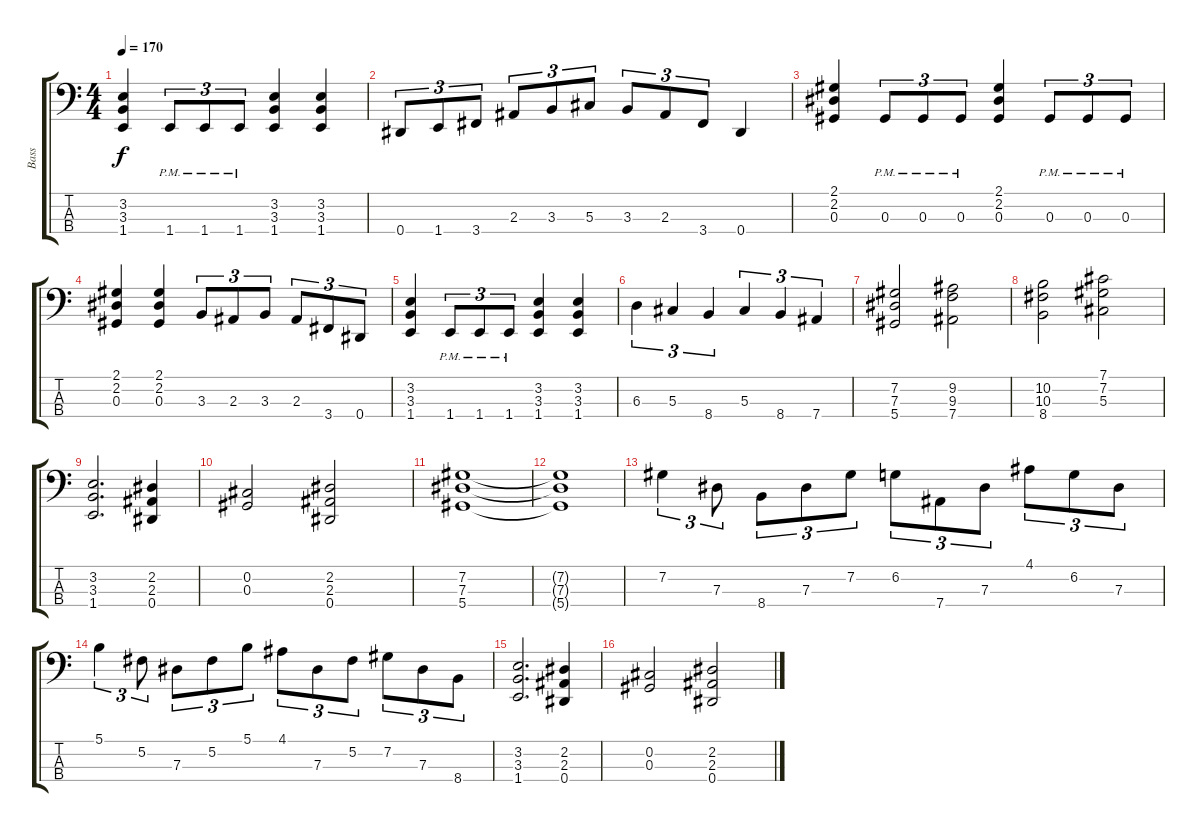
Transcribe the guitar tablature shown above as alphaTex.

\track ("Bass" "Bass") {instrument electricbasspick}
\staff {score tabs}
\tuning (Gb2 Db2 Ab1 Eb1) {hide}
\ts (4 4)
\tempo 170
\clef f4
\ks c
(3.2 3.3 1.4).4{dy f} 1.4{pm}.8{tu (3 2)} 1.4{pm}.8{tu (3 2)} 1.4{pm}.8{tu (3 2)} (3.2 3.3 1.4).4 (3.2 3.3 1.4).4 |
0.4.8{tu (3 2)} 1.4.8{tu (3 2)} 3.4.8{tu (3 2)} 2.3.8{tu (3 2)} 3.3.8{tu (3 2)} 5.3.8{tu (3 2)} 3.3.8{tu (3 2)} 2.3.8{tu (3 2)} 3.4.8{tu (3 2)} 0.4.4 |
(2.1 2.2 0.3).4 0.3{pm}.8{tu (3 2)} 0.3{pm}.8{tu (3 2)} 0.3{pm}.8{tu (3 2)} (2.1 2.2 0.3).4 0.3{pm}.8{tu (3 2)} 0.3{pm}.8{tu (3 2)} 0.3{pm}.8{tu (3 2)} |
(2.1 2.2 0.3).4 (2.1 2.2 0.3).4 3.3.8{tu (3 2)} 2.3.8{tu (3 2)} 3.3.8{tu (3 2)} 2.3.8{tu (3 2)} 3.4.8{tu (3 2)} 0.4.8{tu (3 2)} |
(3.2 3.3 1.4).4 1.4{pm}.8{tu (3 2)} 1.4{pm}.8{tu (3 2)} 1.4{pm}.8{tu (3 2)} (3.2 3.3 1.4).4 (3.2 3.3 1.4).4 |
6.3.4{tu (3 2)} 5.3.4{tu (3 2)} 8.4.4{tu (3 2)} 5.3.4{tu (3 2)} 8.4.4{tu (3 2)} 7.4.4{tu (3 2)} |
(7.2 7.3 5.4).2 (9.2 9.3 7.4).2 |
(10.2 10.3 8.4).2 (7.1 7.2 5.3).2 |
(3.2 3.3 1.4).2{d} (2.2 2.3 0.4).4 |
(0.2 0.3).2 (2.2 2.3 0.4).2 |
(7.2 7.3 5.4).1 |
(7.2{t} 7.3{t} 5.4{t}).1 |
7.2.4{tu (3 2)} 7.3.8{tu (3 2)} 8.4.8{tu (3 2)} 7.3.8{tu (3 2)} 7.2.8{tu (3 2)} 6.2.8{tu (3 2)} 7.4.8{tu (3 2)} 7.3.8{tu (3 2)} 4.1.8{tu (3 2)} 6.2.8{tu (3 2)} 7.3.8{tu (3 2)} |
5.1.4{tu (3 2)} 5.2.8{tu (3 2)} 7.3.8{tu (3 2)} 5.2.8{tu (3 2)} 5.1.8{tu (3 2)} 4.1.8{tu (3 2)} 7.3.8{tu (3 2)} 5.2.8{tu (3 2)} 7.2.8{tu (3 2)} 7.3.8{tu (3 2)} 8.4.8{tu (3 2)} |
(3.2 3.3 1.4).2{d} (2.2 2.3 0.4).4 |
(0.2 0.3).2 (2.2 2.3 0.4).2
